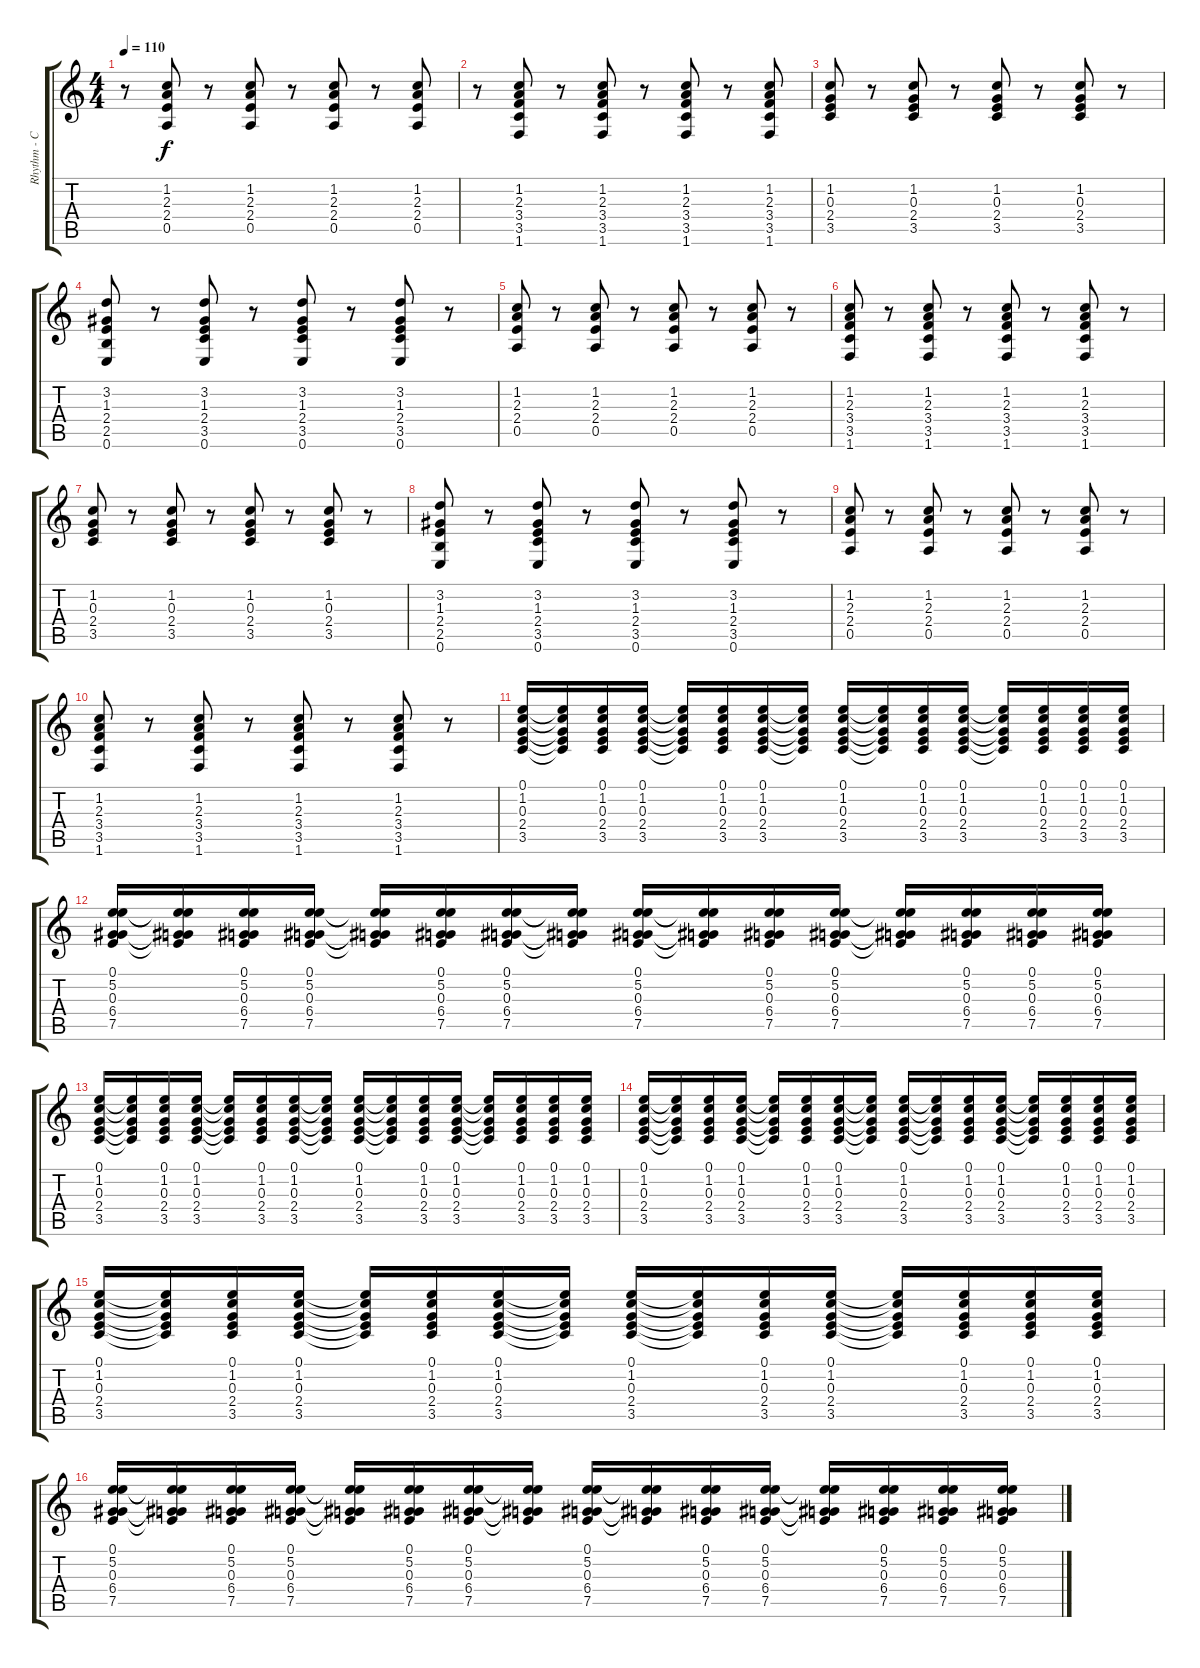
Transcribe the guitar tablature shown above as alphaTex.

\track ("Rhythm - Caleb" "Rhythm - C") {instrument overdrivenguitar}
\staff {score tabs}
\tuning (E4 B3 G3 D3 A2 E2) {hide}
\ts (4 4)
\tempo 110
\clef g2
\ks c
r.8{dy f} (1.2 2.3 2.4 0.5).8 r.8 (1.2 2.3 2.4 0.5).8 r.8 (1.2 2.3 2.4 0.5).8 r.8 (1.2 2.3 2.4 0.5).8 |
r.8 (1.2 2.3 3.4 3.5 1.6).8 r.8 (1.2 2.3 3.4 3.5 1.6).8 r.8 (1.2 2.3 3.4 3.5 1.6).8 r.8 (1.2 2.3 3.4 3.5 1.6).8 |
(1.2 0.3 2.4 3.5).8 r.8 (1.2 0.3 2.4 3.5).8 r.8 (1.2 0.3 2.4 3.5).8 r.8 (1.2 0.3 2.4 3.5).8 r.8 |
(3.2 1.3 2.4 2.5 0.6).8 r.8 (3.2 1.3 2.4 3.5 0.6).8 r.8 (3.2 1.3 2.4 3.5 0.6).8 r.8 (3.2 1.3 2.4 3.5 0.6).8 r.8 |
(1.2 2.3 2.4 0.5).8 r.8 (1.2 2.3 2.4 0.5).8 r.8 (1.2 2.3 2.4 0.5).8 r.8 (1.2 2.3 2.4 0.5).8 r.8 |
(1.2 2.3 3.4 3.5 1.6).8 r.8 (1.2 2.3 3.4 3.5 1.6).8 r.8 (1.2 2.3 3.4 3.5 1.6).8 r.8 (1.2 2.3 3.4 3.5 1.6).8 r.8 |
(1.2 0.3 2.4 3.5).8 r.8 (1.2 0.3 2.4 3.5).8 r.8 (1.2 0.3 2.4 3.5).8 r.8 (1.2 0.3 2.4 3.5).8 r.8 |
(3.2 1.3 2.4 2.5 0.6).8 r.8 (3.2 1.3 2.4 3.5 0.6).8 r.8 (3.2 1.3 2.4 3.5 0.6).8 r.8 (3.2 1.3 2.4 3.5 0.6).8 r.8 |
(1.2 2.3 2.4 0.5).8 r.8 (1.2 2.3 2.4 0.5).8 r.8 (1.2 2.3 2.4 0.5).8 r.8 (1.2 2.3 2.4 0.5).8 r.8 |
(1.2 2.3 3.4 3.5 1.6).8 r.8 (1.2 2.3 3.4 3.5 1.6).8 r.8 (1.2 2.3 3.4 3.5 1.6).8 r.8 (1.2 2.3 3.4 3.5 1.6).8 r.8 |
(0.1 1.2 0.3 2.4 3.5).16 (0.1{t} 1.2{t} 0.3{t} 2.4{t} 3.5{t}).16 (0.1 1.2 0.3 2.4 3.5).16 (0.1 1.2 0.3 2.4 3.5).16 (0.1{t} 1.2{t} 0.3{t} 2.4{t} 3.5{t}).16 (0.1 1.2 0.3 2.4 3.5).16 (0.1 1.2 0.3 2.4 3.5).16 (0.1{t} 1.2{t} 0.3{t} 2.4{t} 3.5{t}).16 (0.1 1.2 0.3 2.4 3.5).16 (0.1{t} 1.2{t} 0.3{t} 2.4{t} 3.5{t}).16 (0.1 1.2 0.3 2.4 3.5).16 (0.1 1.2 0.3 2.4 3.5).16 (0.1{t} 1.2{t} 0.3{t} 2.4{t} 3.5{t}).16 (0.1 1.2 0.3 2.4 3.5).16 (0.1 1.2 0.3 2.4 3.5).16 (0.1 1.2 0.3 2.4 3.5).16 |
(0.1 5.2 0.3 6.4 7.5).16 (0.1{t} 5.2{t} 0.3{t} 6.4{t} 7.5{t}).16 (0.1 5.2 0.3 6.4 7.5).16 (0.1 5.2 0.3 6.4 7.5).16 (0.1{t} 5.2{t} 0.3{t} 6.4{t} 7.5{t}).16 (0.1 5.2 0.3 6.4 7.5).16 (0.1 5.2 0.3 6.4 7.5).16 (0.1{t} 5.2{t} 0.3{t} 6.4{t} 7.5{t}).16 (0.1 5.2 0.3 6.4 7.5).16 (0.1{t} 5.2{t} 0.3{t} 6.4{t} 7.5{t}).16 (0.1 5.2 0.3 6.4 7.5).16 (0.1 5.2 0.3 6.4 7.5).16 (0.1{t} 5.2{t} 0.3{t} 6.4{t} 7.5{t}).16 (0.1 5.2 0.3 6.4 7.5).16 (0.1 5.2 0.3 6.4 7.5).16 (0.1 5.2 0.3 6.4 7.5).16 |
(0.1 1.2 0.3 2.4 3.5).16 (0.1{t} 1.2{t} 0.3{t} 2.4{t} 3.5{t}).16 (0.1 1.2 0.3 2.4 3.5).16 (0.1 1.2 0.3 2.4 3.5).16 (0.1{t} 1.2{t} 0.3{t} 2.4{t} 3.5{t}).16 (0.1 1.2 0.3 2.4 3.5).16 (0.1 1.2 0.3 2.4 3.5).16 (0.1{t} 1.2{t} 0.3{t} 2.4{t} 3.5{t}).16 (0.1 1.2 0.3 2.4 3.5).16 (0.1{t} 1.2{t} 0.3{t} 2.4{t} 3.5{t}).16 (0.1 1.2 0.3 2.4 3.5).16 (0.1 1.2 0.3 2.4 3.5).16 (0.1{t} 1.2{t} 0.3{t} 2.4{t} 3.5{t}).16 (0.1 1.2 0.3 2.4 3.5).16 (0.1 1.2 0.3 2.4 3.5).16 (0.1 1.2 0.3 2.4 3.5).16 |
(0.1 1.2 0.3 2.4 3.5).16 (0.1{t} 1.2{t} 0.3{t} 2.4{t} 3.5{t}).16 (0.1 1.2 0.3 2.4 3.5).16 (0.1 1.2 0.3 2.4 3.5).16 (0.1{t} 1.2{t} 0.3{t} 2.4{t} 3.5{t}).16 (0.1 1.2 0.3 2.4 3.5).16 (0.1 1.2 0.3 2.4 3.5).16 (0.1{t} 1.2{t} 0.3{t} 2.4{t} 3.5{t}).16 (0.1 1.2 0.3 2.4 3.5).16 (0.1{t} 1.2{t} 0.3{t} 2.4{t} 3.5{t}).16 (0.1 1.2 0.3 2.4 3.5).16 (0.1 1.2 0.3 2.4 3.5).16 (0.1{t} 1.2{t} 0.3{t} 2.4{t} 3.5{t}).16 (0.1 1.2 0.3 2.4 3.5).16 (0.1 1.2 0.3 2.4 3.5).16 (0.1 1.2 0.3 2.4 3.5).16 |
(0.1 1.2 0.3 2.4 3.5).16 (0.1{t} 1.2{t} 0.3{t} 2.4{t} 3.5{t}).16 (0.1 1.2 0.3 2.4 3.5).16 (0.1 1.2 0.3 2.4 3.5).16 (0.1{t} 1.2{t} 0.3{t} 2.4{t} 3.5{t}).16 (0.1 1.2 0.3 2.4 3.5).16 (0.1 1.2 0.3 2.4 3.5).16 (0.1{t} 1.2{t} 0.3{t} 2.4{t} 3.5{t}).16 (0.1 1.2 0.3 2.4 3.5).16 (0.1{t} 1.2{t} 0.3{t} 2.4{t} 3.5{t}).16 (0.1 1.2 0.3 2.4 3.5).16 (0.1 1.2 0.3 2.4 3.5).16 (0.1{t} 1.2{t} 0.3{t} 2.4{t} 3.5{t}).16 (0.1 1.2 0.3 2.4 3.5).16 (0.1 1.2 0.3 2.4 3.5).16 (0.1 1.2 0.3 2.4 3.5).16 |
(0.1 5.2 0.3 6.4 7.5).16 (0.1{t} 5.2{t} 0.3{t} 6.4{t} 7.5{t}).16 (0.1 5.2 0.3 6.4 7.5).16 (0.1 5.2 0.3 6.4 7.5).16 (0.1{t} 5.2{t} 0.3{t} 6.4{t} 7.5{t}).16 (0.1 5.2 0.3 6.4 7.5).16 (0.1 5.2 0.3 6.4 7.5).16 (0.1{t} 5.2{t} 0.3{t} 6.4{t} 7.5{t}).16 (0.1 5.2 0.3 6.4 7.5).16 (0.1{t} 5.2{t} 0.3{t} 6.4{t} 7.5{t}).16 (0.1 5.2 0.3 6.4 7.5).16 (0.1 5.2 0.3 6.4 7.5).16 (0.1{t} 5.2{t} 0.3{t} 6.4{t} 7.5{t}).16 (0.1 5.2 0.3 6.4 7.5).16 (0.1 5.2 0.3 6.4 7.5).16 (0.1 5.2 0.3 6.4 7.5).16
